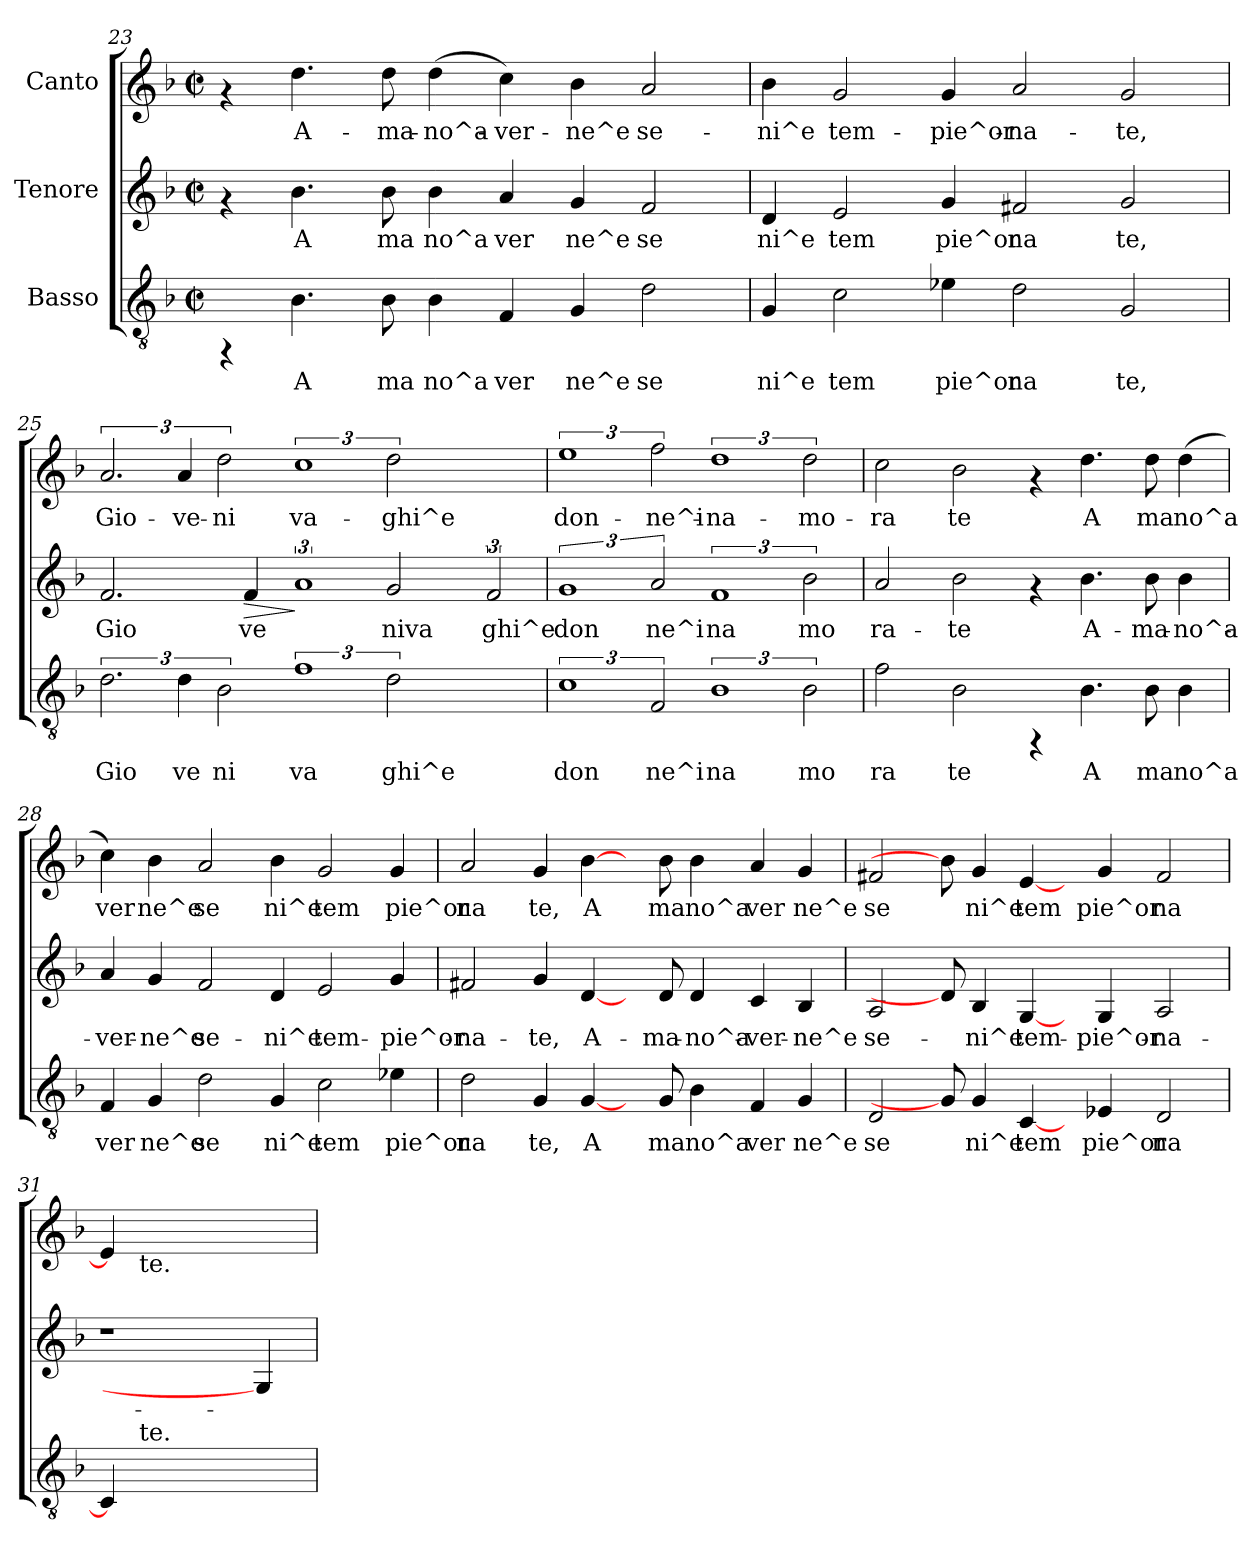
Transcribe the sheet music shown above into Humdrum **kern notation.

**kern	**text	**kern	**text	**dynam	**kern	**text
*part3	*part3	*part2	*part2	*part2	*part1	*part1
*staff3	*staff3	*staff2	*staff2	*staff2	*staff1	*staff1
*I"Basso	*	*I"Tenore	*	*	*I"Canto	*
*clefGv2	*	*clefG2	*	*	*clefG2	*
*k[b-]	*	*k[b-]	*	*	*k[b-]	*
*F:	*	*F:	*	*	*F:	*
*M2/2	*	*M2/2	*	*	*M2/2	*
*met(c|)	*	*met(c|)	*	*	*met(c|)	*
=23	=23	=23	=23	=23	=23	=23
4rFF	.	4rf	.	.	4rf	.
!	!LO:LY:b:cj	!	!LO:LY:b:cj	!	!	!LO:LY:b:cj
4.B-\	A	4.b-\	A	.	4.dd\	A-
!	!LO:LY:b:cj	!	!LO:LY:b:cj	!	!	!LO:LY:b:cj
8B-\	ma	8b-\	ma	.	8dd\	-ma-
!	!LO:LY:b:cj	!	!LO:LY:b:cj	!	!	!LO:LY:b:cj
4B-\	no^a	4b-\	no^a	.	(<4dd\	-no^a-
!	!LO:LY:b:cj	!	!LO:LY:b:cj	!	!	!LO:LY:b:cj
4F/	ver	4a/	ver	.	4cc\)	-ver-
!	!LO:LY:b:cj	!	!LO:LY:b:cj	!	!	!LO:LY:b:cj
4G/	ne^e	4g/	ne^e	.	4b-\	-ne^e
!	!LO:LY:b:cj	!	!LO:LY:b:cj	!	!	!LO:LY:b:cj
2d\	se	2f/	se	.	2a/	se-
=24	=24	=24	=24	=24	=24	=24
!	!LO:LY:b:cj	!	!LO:LY:b:cj	!	!	!LO:LY:b:cj
4G/	ni^e	4d/	ni^e	.	4b-\	-ni^e
!	!LO:LY:b:cj	!	!LO:LY:b:cj	!	!	!LO:LY:b:cj
2c\	tem	2e/	tem	.	2g/	tem-
!	!LO:LY:b:cj	!	!LO:LY:b:cj	!	!	!LO:LY:b:cj
4e-X\	pie^or	4g/	pie^or	.	4g/	-pie^or-
!	!LO:LY:b:cj	!	!LO:LY:b:cj	!	!	!LO:LY:b:cj
2d\	na	2f#X/	na	.	2a/	-na-
!	!LO:LY:b:cj	!	!LO:LY:b:cj	!	!	!LO:LY:b:cj
2G/	te,	2g/	te,	.	2g/	-te,
=25	=25	=25	=25	=25	=25	=25
!	!LO:LY:b:cj	!	!LO:LY:b:cj	!	!	!LO:LY:b:cj
3.d\	Gio	2.f/	Gio	.	3.a/	Gio-
!	!LO:LY:b:cj	!	!	!	!	!LO:LY:b:cj
6d\	ve	.	.	.	6a/	-ve-
!	!LO:LY:b:cj	!	!	!	!	!LO:LY:b:cj
3B-\	ni	.	.	.	3dd\	-ni
!	!	!	!LO:LY:b:cj	!LO:HP:b	!	!
.	.	4f>/	ve	>	.	.
!	!LO:LY:b:cj	!	!	!	!	!LO:LY:b:cj
3%2f/	va	3%2a/	.	]	3%2cc/	-va-
!	!LO:LY:b:cj	!	!LO:LY:b:cj	!	!	!LO:LY:b:cj
3d\	ghi^e	2g/	niva	.	3dd\	ghi^e
2ryy	.	.	.	.	2ryy	.
!	!	!	!LO:LY:b:cj	!	!	!
.	.	3f/	ghi^e	.	.	.
=26	=26	=26	=26	=26	=26	=26
!	!LO:LY:b:cj	!	!LO:LY:b:cj	!	!	!LO:LY:b:cj
3%2c/	don	3%2g/	don	.	3%2ee/	don-
!	!LO:LY:b:cj	!	!LO:LY:b:cj	!	!	!LO:LY:b:cj
3F/	ne^i	3a/	ne^i	.	3ff\	-ne^i-
!	!LO:LY:b:cj	!	!LO:LY:b:cj	!	!	!LO:LY:b:cj
3%2B-/	na	3%2f/	na	.	3%2dd/	-na-
!	!LO:LY:b:cj	!	!LO:LY:b:cj	!	!	!LO:LY:b:cj
3B-\	mo	3b-\	mo	.	3dd\	-mo-
!!LO:LB:g=z
=27	=27	=27	=27	=27	=27	=27
!	!LO:LY:b:cj	!	!LO:LY:b:cj	!	!	!LO:LY:b:cj
2f\	ra	2a/	ra-	.	2cc\	-ra
!	!LO:LY:b:cj	!	!LO:LY:b:cj	!	!	!LO:LY:b:cj
2B-\	te	2b-\	-te	.	2b-\	te
4rFF	.	4rf	.	.	4rf	.
!	!LO:LY:b:cj	!	!LO:LY:b:cj	!	!	!LO:LY:b:cj
4.B-\	A	4.b-\	A-	.	4.dd\	A
!	!LO:LY:b:cj	!	!LO:LY:b:cj	!	!	!LO:LY:b:cj
8B-\	ma	8b-\	-ma-	.	8dd\	ma
!	!LO:LY:b:cj	!	!LO:LY:b:cj	!	!	!LO:LY:b:cj
4B-\	no^a	4b-\	-no^a-	.	(<4dd\	no^a
=28	=28	=28	=28	=28	=28	=28
!	!LO:LY:b:cj	!	!LO:LY:b:cj	!	!	!LO:LY:b:cj
4F/	ver	4a/	-ver-	.	4cc\)	ver
!	!LO:LY:b:cj	!	!LO:LY:b:cj	!	!	!LO:LY:b:cj
4G/	ne^e	4g/	-ne^e	.	4b-\	ne^e
!	!LO:LY:b:cj	!	!LO:LY:b:cj	!	!	!LO:LY:b:cj
2d\	se	2f/	se-	.	2a/	se
!	!LO:LY:b:cj	!	!LO:LY:b:cj	!	!	!LO:LY:b:cj
4G/	ni^e	4d/	-ni^e	.	4b-\	ni^e
!	!LO:LY:b:cj	!	!LO:LY:b:cj	!	!	!LO:LY:b:cj
2c\	tem	2e/	tem-	.	2g/	tem
!	!LO:LY:b:cj	!	!LO:LY:b:cj	!	!	!LO:LY:b:cj
4e-X\	pie^or	4g/	-pie^or-	.	4g/	pie^or
=29	=29	=29	=29	=29	=29	=29
!	!LO:LY:b:cj	!	!LO:LY:b:cj	!	!	!LO:LY:b:cj
2d\	na	2f#X/	-na-	.	2a/	na
!	!LO:LY:b:cj	!	!LO:LY:b:cj	!	!	!LO:LY:b:cj
4G/	te,	4g/	-te,	.	4g/	te,
!	!LO:LY:b:cj	!	!LO:LY:b:cj	!	!	!LO:LY:b:cj
[4G/	A	[4d/	A-	.	[4b-\	A
8ryy	.	8ryy	.	.	8ryy	.
!	!LO:LY:b:cj	!	!LO:LY:b:cj	!	!	!LO:LY:b:cj
8G/	ma	8d/	-ma-	.	8b-\	ma
!	!LO:LY:b:cj	!	!LO:LY:b:cj	!	!	!LO:LY:b:cj
4B-\	no^a	4d/	-no^a-	.	4b-\	no^a
!	!LO:LY:b:cj	!	!LO:LY:b:cj	!	!	!LO:LY:b:cj
4F/	ver	4c/	-ver-	.	4a/	ver
!	!LO:LY:b:cj	!	!LO:LY:b:cj	!	!	!LO:LY:b:cj
4G/	ne^e	4B-/	-ne^e	.	4g/	ne^e
=30	=30	=30	=30	=30	=30	=30
!	!LO:LY:b:cj	!	!LO:LY:b:cj	!	!	!LO:LY:b:cj
2D/	se	2A/	se-	.	2f#X/	se
8G/]	.	8d/]	.	.	8b-\]	.
!	!LO:LY:b:cj	!	!LO:LY:b:cj	!	!	!LO:LY:b:cj
4G/	ni^e	4B-/	-ni^e	.	4g/	ni^e
!	!LO:LY:b:cj	!	!LO:LY:b:cj	!	!	!LO:LY:b:cj
[4C/	tem	[4G/	tem-	.	[4e/	tem
8ryy	.	8ryy	.	.	8ryy	.
!	!LO:LY:b:cj	!	!LO:LY:b:cj	!	!	!LO:LY:b:cj
4E-X/	pie^or	4G/	-pie^or-	.	4g/	pie^or
!	!LO:LY:b:cj	!	!LO:LY:b:cj	!	!	!LO:LY:b:cj
2D/	na	2A/	-na-	.	2f#/	na
=31	=31	=31	=31	=31	=31	=31
*^	*	*	*	*	*^	*
4C/]	8ryy	.	1r	.	.	4e/]	8ryy	.
.	64ryy	.	.	.	.	.	64ryy	.
!	!	!	!	!	!	!	!LO:TX:b:t=te.	!
!	!LO:TX:a:t=te.	!	!	!	!	!	!	!
.	1ryy	.	.	.	.	.	1ryy	.
1ryy	.	.	.	.	.	1ryy	.	.
.	.	.	4G/]	.	.	.	.	.
.	16..ryy	.	.	.	.	.	16..ryy	.
*v	*v	*	*	*	*	*v	*v	*
=	=	=	=	=	=	=
*-	*-	*-	*-	*-	*-	*-
